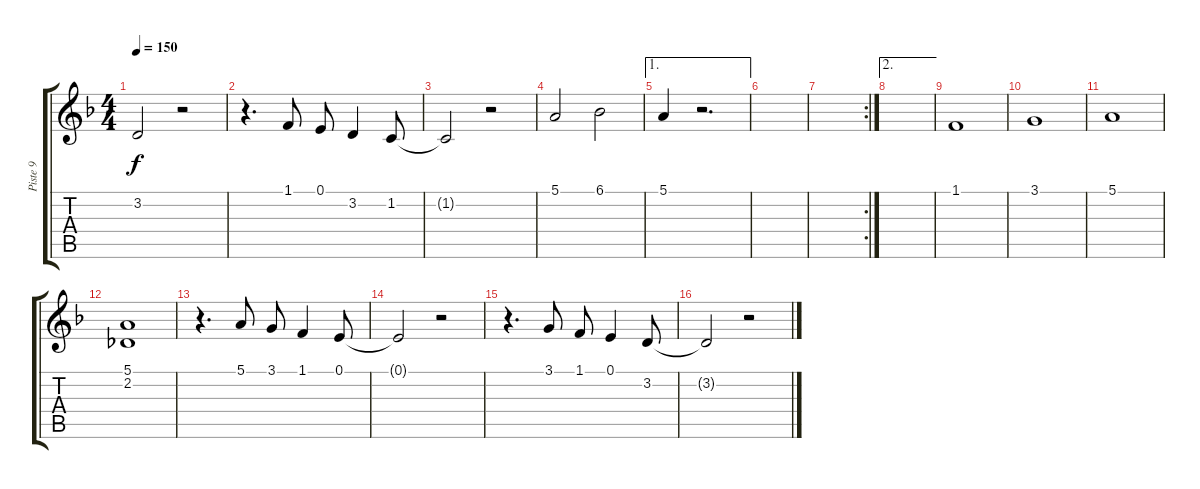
\track ("Piste 9" "Piste 9") {instrument choiraahs}
\staff {score tabs}
\tuning (E4 B3 G3 D3 A2 E2) {hide}
\ts (4 4)
\tempo 150
\clef g2
\ks f
3.2{t}.2{dy f} r.2 |
r.4{d} 1.1.8 0.1.8 3.2.4 1.2.8 |
1.2{t}.2 r.2 |
5.1.2 6.1.2 |
\ae 1
5.1.4 r.2{d} |
|
\rc 2
|
\ae 2
|
1.1.1 |
3.1.1 |
5.1.1 |
(5.1 2.2).1 |
r.4{d} 5.1.8 3.1.8 1.1.4 0.1.8 |
0.1{t}.2 r.2 |
r.4{d} 3.1.8 1.1.8 0.1.4 3.2.8 |
3.2{t}.2 r.2
